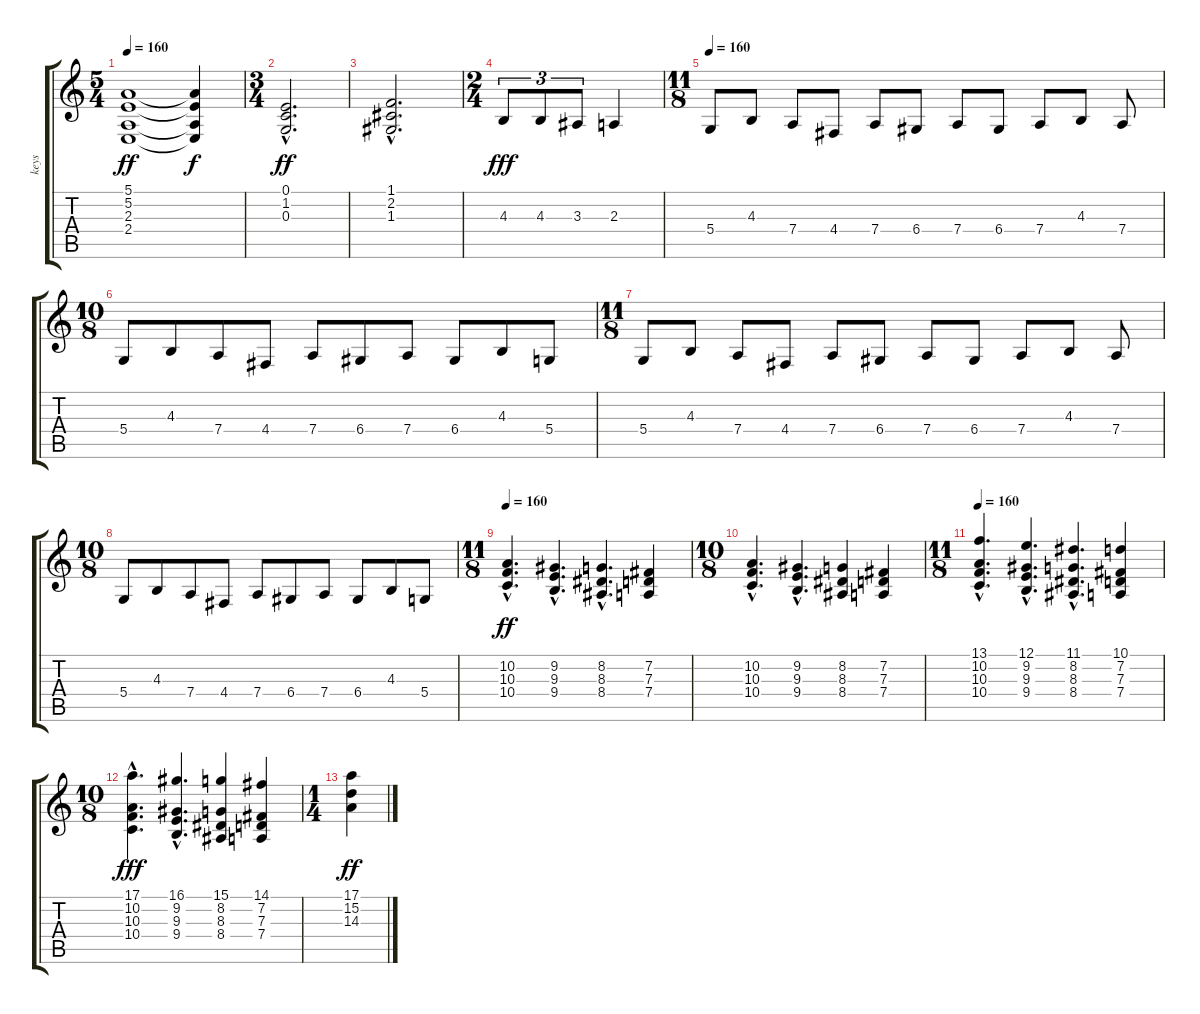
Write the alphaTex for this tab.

\track ("keys" "keys") {instrument synthstrings1}
\staff {score tabs}
\tuning (E4 B3 G3 D3 A2 D2) {hide}
\ts (5 4)
\tempo 160
\clef g2
\ks c
(5.1 5.2 2.3 2.4).1{dy ff} (5.1{t} 5.2{t} 2.3{t} 2.4{t}).4{dy f} |
\ts (3 4)
(0.1{hac} 1.2{hac} 0.3{hac}).2{d dy ff} |
(1.1{hac} 2.2{hac} 1.3{hac}).2{d} |
\ts (2 4)
4.3.8{tu (3 2) dy fff} 4.3.8{tu (3 2)} 3.3.8{tu (3 2)} 2.3.4 |
\ts (11 8)
\tempo 160
5.4.8{instrument stringensemble1} 4.3.8 7.4.8 4.4.8 7.4.8 6.4.8 7.4.8 6.4.8 7.4.8 4.3.8 7.4.8 |
\ts (10 8)
5.4.8 4.3.8 7.4.8 4.4.8 7.4.8 6.4.8 7.4.8 6.4.8 4.3.8 5.4.8 |
\ts (11 8)
5.4.8{instrument stringensemble1} 4.3.8 7.4.8 4.4.8 7.4.8 6.4.8 7.4.8 6.4.8 7.4.8 4.3.8 7.4.8 |
\ts (10 8)
5.4.8 4.3.8 7.4.8 4.4.8 7.4.8 6.4.8 7.4.8 6.4.8 4.3.8 5.4.8 |
\ts (11 8)
\tempo 160
(10.2{hac} 10.3{hac} 10.4{hac}).4{d dy ff instrument synthstrings1} (9.2{hac} 9.3{hac} 9.4{hac}).4{d} (8.2{hac} 8.3{hac} 8.4{hac}).4{d} (7.2 7.3 7.4).4 |
\ts (10 8)
(10.2{hac} 10.3{hac} 10.4{hac}).4{d} (9.2{hac} 9.3{hac} 9.4{hac}).4{d} (8.2 8.3 8.4).4 (7.2 7.3 7.4).4 |
\ts (11 8)
\tempo 160
(13.1{hac} 10.2{hac} 10.3{hac} 10.4{hac}).4{d instrument synthstrings1} (12.1{hac} 9.2{hac} 9.3{hac} 9.4{hac}).4{d} (11.1{hac} 8.2{hac} 8.3{hac} 8.4{hac}).4{d} (10.1 7.2 7.3 7.4).4 |
\ts (10 8)
(17.1{hac} 10.2{hac} 10.3{hac} 10.4{hac}).4{d dy fff} (16.1{hac} 9.2{hac} 9.3{hac} 9.4{hac}).4{d} (15.1 8.2 8.3 8.4).4 (14.1 7.2 7.3 7.4).4 |
\ts (1 4)
(17.1 15.2 14.3).4{dy ff}
